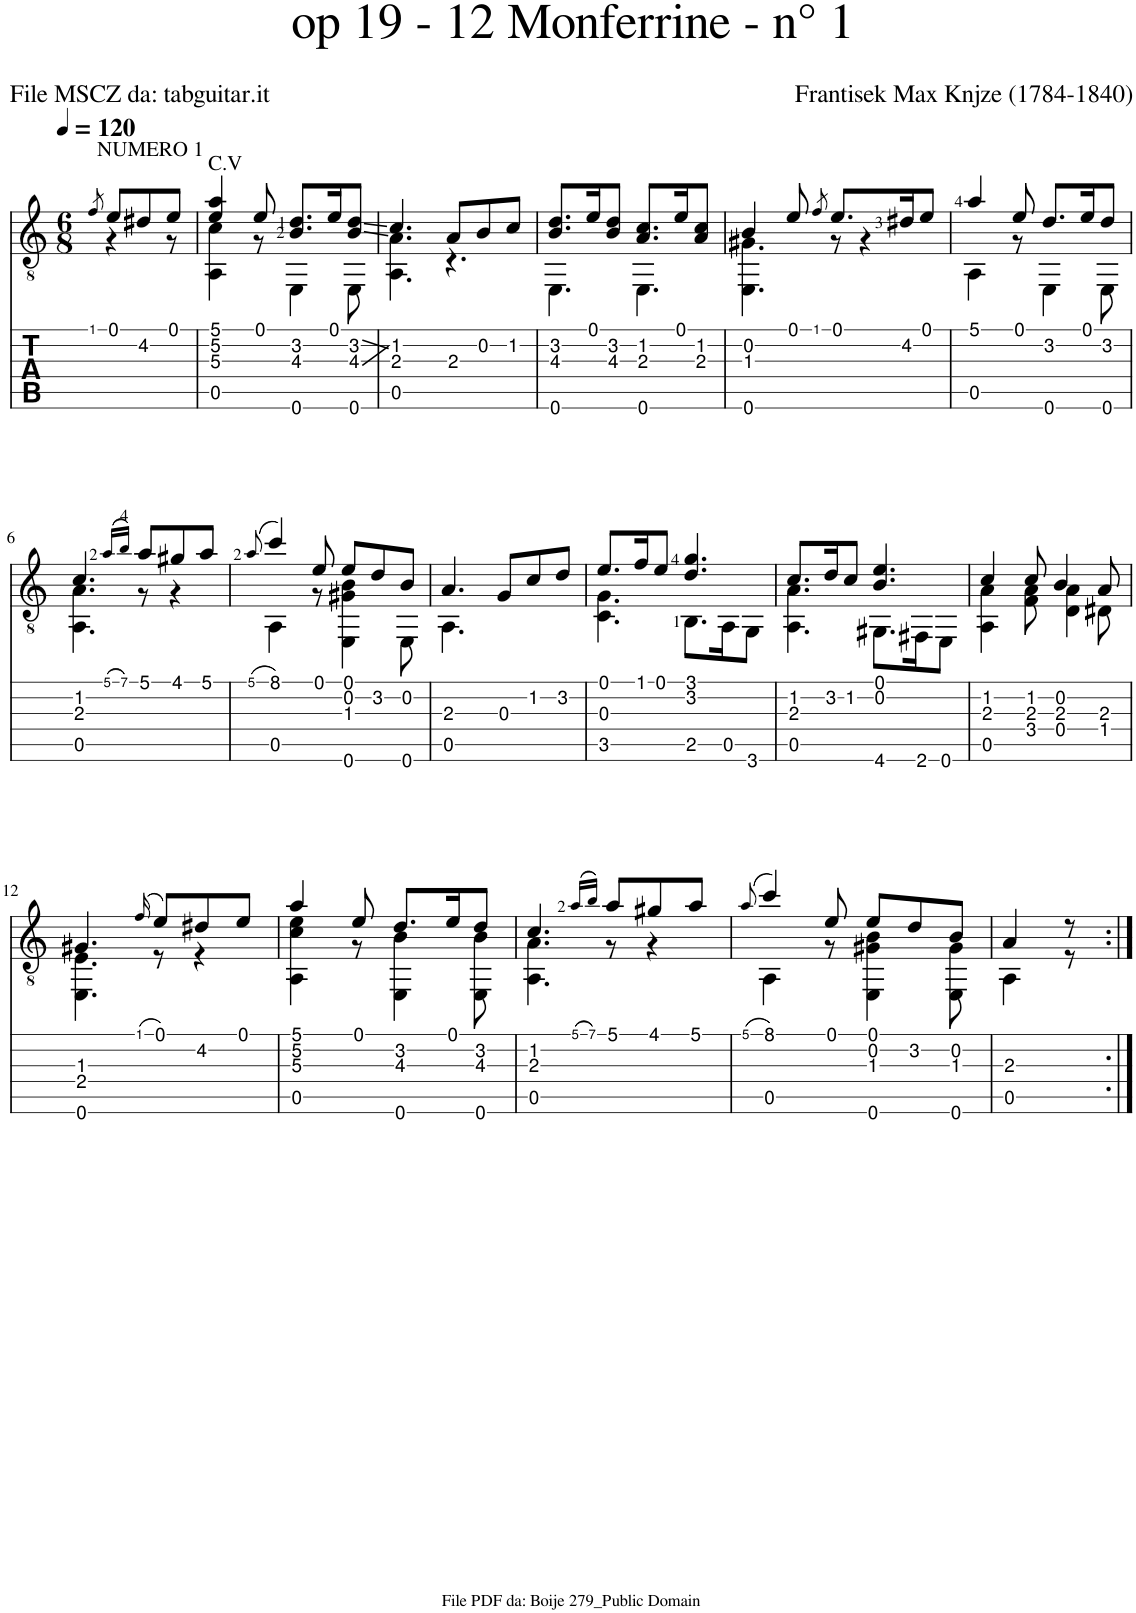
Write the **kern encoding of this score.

**kern	**kern
*part1	*part1
*staff2	*staff1
*I"Guitar	*
*I'Guit.	*
*stria6	*
*	*clefGv2
*k[]	*k[]
*M6/8	*M6/8
*MM120	*MM120
=	=
qf	8qf/
*^	*^
!	!	!LO:TX:a:t=NUMERO 1	!
8eL	4r	8e/L	4r
8d#X	.	8d#X/	.
8eJ	8r	8e/J	8r
=1	=1	=1	=1
!	!	!LO:TX:a:t=C.V	!
4e 4a	4AA 4c	4e/ 4a/	4AA\ 4c\
8e	8r	8e/	8r
8.B\ 8.d\L	4EE	8.B/ 8.d/L	4EE\
16eK	.	16e/K	.
8B\ 8d\J	8EE	8B/ 8d/J	8EE\
=2	=2	=2	=2
4.c	4.AA 4.A	4.c/	4.AA\ 4.A\
8AL	4.r	8A/L	4.r
8B	.	8B/	.
8cJ	.	8c/J	.
=3	=3	=3	=3
8.B\ 8.d\L	4.EE	8.B/ 8.d/L	4.EE\
16eK	.	16e/K	.
8B\ 8d\J	.	8B/ 8d/J	.
8.A\ 8.c\L	4.EE	8.A/ 8.c/L	4.EE\
16eK	.	16e/K	.
8A\ 8c\J	.	8A/ 8c/J	.
=4	=4	=4	=4
4B	4.EE 4.G#X	4B/	4.EE\ 4.G#X\
8e	.	8e/	.
qf	.	8qf/	.
8.eL	8r	8.e/L	8r
.	4r	.	4r
16d#XK	.	16d#X/K	.
8eJ	.	8e/J	.
=5	=5	=5	=5
4a	4AA	4a/	4AA\
8e	8r	8e/	8r
8.dL	4EE	8.d/L	4EE\
16eK	.	16e/K	.
8dJ	8EE	8d/J	8EE\
!!LO:LB:g=z	!!
=6	=6	=6	=6
4.c	4.AA 4.A	4.c/	4.AA\ 4.A\
qa	.	(16qa/LL	.
qb	.	16qb/JJ)	.
8aL	8r	8a/L	8r
8g#X	4r	8g#X/	4r
8aJ	.	8a/J	.
=7	=7	=7	=7
qa	.	(8qa/	.
4cc	4AA	4cc/)	4AA\
8e	8r	8e/	8r
8eL	4EE 4G#X 4B	8e/L	4EE\ 4G#X\ 4B\
8d	.	8d/	.
8BJ	8EE	8B/J	8EE\
=8	=8	=8	=8
4.A	4.AA	4.A/	4.AA\
8GL	4.ryy	8G/L	4.ryy
8c	.	8c/	.
8dJ	.	8d/J	.
=9	=9	=9	=9
8.eL	4.C 4.G	8.e/L	4.C\ 4.G\
16fK	.	16f/K	.
8eJ	.	8e/J	.
4.d 4.g	8.BBL	4.d/ 4.g/	8.BB\L
.	16AAK	.	16AA\K
.	8GGJ	.	8GG\J
=10	=10	=10	=10
8.cL	4.AA 4.A	8.c/L	4.AA\ 4.A\
16dK	.	16d/K	.
8cJ	.	8c/J	.
4.B 4.e	8.GG#XL	4.B/ 4.e/	8.GG#X\L
.	16FF#XK	.	16FF#X\K
.	8EEJ	.	8EE\J
=11	=11	=11	=11
4c	4AA 4A	4c/	4AA\ 4A\
8c	8F 8A	8c/	8F\ 8A\
4B	4D 4A	4B/	4D\ 4A\
8A	8D#X	8A/	8D#X\
!!LO:LB:g=z	!!
=12	=12	=12	=12
4.G#X	4.EE 4.E	4.G#X/	4.EE\ 4.E\
qf	.	(16qf/	.
8eL	8r	8e/L)	8r
8d#X	4r	8d#X/	4r
8eJ	.	8e/J	.
=13	=13	=13	=13
4a	4AA 4c 4e	4a/	4AA\ 4c\ 4e\
8e	8r	8e/	8r
8.dL	4EE 4B	8.d/L	4EE\ 4B\
16eK	.	16e/K	.
8dJ	8EE 8B	8d/J	8EE\ 8B\
=14	=14	=14	=14
4.c	4.AA 4.A	4.c/	4.AA\ 4.A\
qa	.	(16qa/LL	.
qb	.	16qb/JJ)	.
8aL	8r	8a/L	8r
8g#X	4r	8g#X/	4r
8aJ	.	8a/J	.
=15	=15	=15	=15
qa	.	(8qa/	.
4cc	4AA	4cc/)	4AA\
8e	8r	8e/	8r
8eL	4EE 4G#X 4B	8e/L	4EE\ 4G#X\ 4B\
8d	.	8d/	.
8BJ	8EE 8G#	8B/J	8EE\ 8G#\
=16	=16	=16	=16
4A	4AA	4A/	4AA\
8r	8r	8r	8r
*v	*v	*	*
*	*v	*v
=:|!	=:|!
*-	*-
